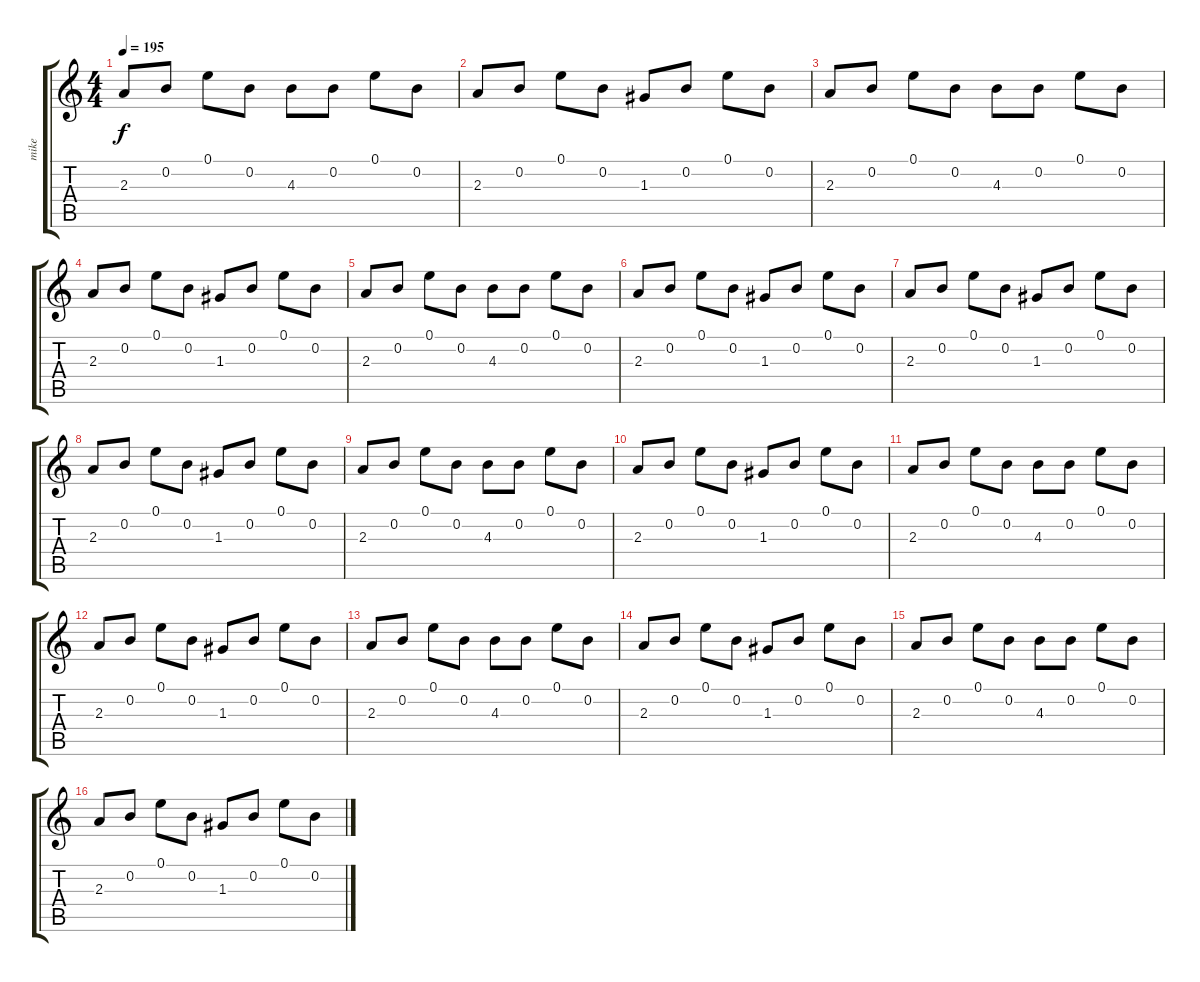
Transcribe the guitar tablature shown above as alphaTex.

\track ("mike" "mike") {instrument distortionguitar}
\staff {score tabs}
\tuning (E4 B3 G3 D3 A2 E2) {hide}
\ts (4 4)
\tempo 195
\clef g2
\ks c
2.3.8{dy f instrument electricguitarclean} 0.2.8 0.1.8 0.2.8 4.3.8 0.2.8 0.1.8 0.2.8 |
2.3.8 0.2.8 0.1.8 0.2.8 1.3.8 0.2.8 0.1.8 0.2.8 |
2.3.8 0.2.8 0.1.8 0.2.8 4.3.8 0.2.8 0.1.8 0.2.8 |
2.3.8 0.2.8 0.1.8 0.2.8 1.3.8 0.2.8 0.1.8 0.2.8 |
2.3.8 0.2.8 0.1.8 0.2.8 4.3.8 0.2.8 0.1.8 0.2.8 |
2.3.8 0.2.8 0.1.8 0.2.8 1.3.8 0.2.8 0.1.8 0.2.8 |
2.3.8 0.2.8 0.1.8 0.2.8 1.3.8 0.2.8 0.1.8 0.2.8 |
2.3.8 0.2.8 0.1.8 0.2.8 1.3.8 0.2.8 0.1.8 0.2.8 |
2.3.8{instrument distortionguitar} 0.2.8 0.1.8 0.2.8 4.3.8 0.2.8 0.1.8 0.2.8 |
2.3.8 0.2.8 0.1.8 0.2.8 1.3.8 0.2.8 0.1.8 0.2.8 |
2.3.8 0.2.8 0.1.8 0.2.8 4.3.8 0.2.8 0.1.8 0.2.8 |
2.3.8 0.2.8 0.1.8 0.2.8 1.3.8 0.2.8 0.1.8 0.2.8 |
2.3.8 0.2.8 0.1.8 0.2.8 4.3.8 0.2.8 0.1.8 0.2.8 |
2.3.8 0.2.8 0.1.8 0.2.8 1.3.8 0.2.8 0.1.8 0.2.8 |
2.3.8 0.2.8 0.1.8 0.2.8 4.3.8 0.2.8 0.1.8 0.2.8 |
2.3.8 0.2.8 0.1.8 0.2.8 1.3.8 0.2.8 0.1.8 0.2.8
